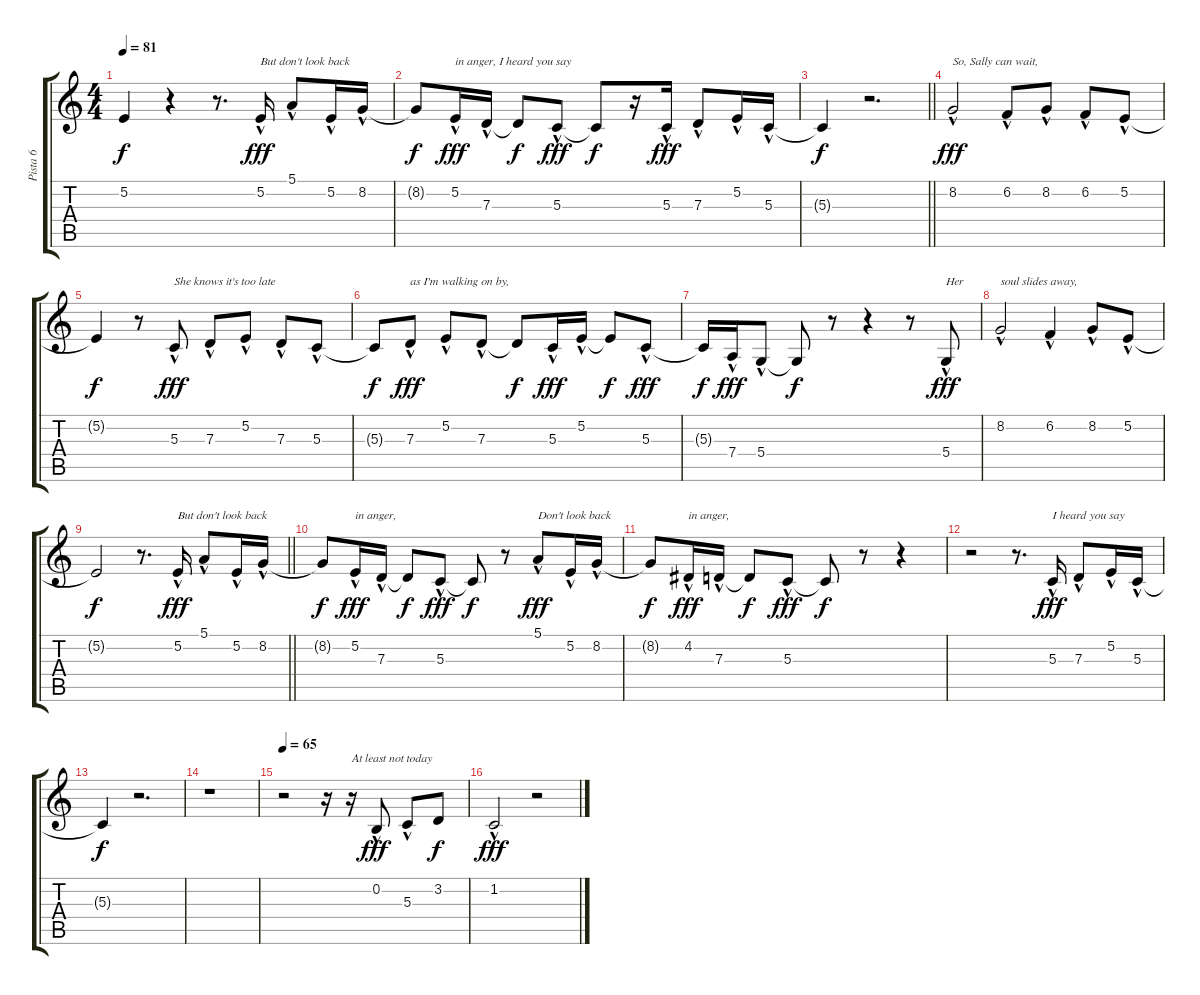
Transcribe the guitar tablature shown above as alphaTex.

\track ("Pista 6" "Pista 6") {instrument altosax}
\staff {score tabs}
\tuning (E4 B3 G3 D3 A2 E2) {hide}
\ts (4 4)
\tempo 81
\clef g2
\ks c
5.2{t}.4{dy f} r.4 r.8{d} 5.2{hac}.16{txt "But don't look back" dy fff} 5.1{hac}.8 5.2{hac}.16 8.2{hac}.16 |
8.2{t}.8{dy f} 5.2{hac}.16{txt "in anger, I heard you say" dy fff} 7.3{hac}.16 7.3{t}.8{dy f} 5.3{hac}.8{dy fff} 5.3{t}.8{dy f} r.16 5.3{hac}.16{dy fff} 7.3{hac}.8 5.2{hac}.16 5.3{hac}.16 |
\barLineRight lightlight
5.3{t}.4{dy f} r.2{d} |
8.2{hac}.2{txt "So, Sally can wait," dy fff} 6.2{hac}.8 8.2{hac}.8 6.2{hac}.8 5.2{hac}.8 |
5.2{t}.4{dy f} r.8 5.3{hac}.8{txt "She knows it's too late" dy fff} 7.3{hac}.8 5.2{hac}.8 7.3{hac}.8 5.3{hac}.8 |
5.3{t}.8{dy f} 7.3{hac}.8{txt "as I'm walking on by," dy fff} 5.2{hac}.8 7.3{hac}.8 7.3{t}.8{dy f} 5.3{hac}.16{dy fff} 5.2{hac}.16 5.2{t}.8{dy f} 5.3{hac}.8{dy fff} |
5.3{t}.16{dy f} 7.4{hac}.16{dy fff} 5.4{hac}.8 5.4{t}.8{dy f} r.8 r.4 r.8 5.4{hac}.8{txt "Her" dy fff} |
8.2{hac}.2{txt "soul slides away,"} 6.2{hac}.4 8.2{hac}.8 5.2{hac}.8 |
\barLineRight lightlight
5.2{t}.2{dy f} r.8{d} 5.2{hac}.16{txt "But don't look back" dy fff} 5.1{hac}.8 5.2{hac}.16 8.2{hac}.16 |
8.2{t}.8{dy f} 5.2{hac}.16{txt "in anger," dy fff} 7.3{hac}.16 7.3{t}.8{dy f} 5.3{hac}.8{dy fff} 5.3{t}.8{dy f} r.8 5.1{hac}.8{txt "Don't look back" dy fff} 5.2{hac}.16 8.2{hac}.16 |
8.2{t}.8{dy f} 4.2{hac}.16{txt "in anger," dy fff} 7.3{hac}.16 7.3{t}.8{dy f} 5.3{hac}.8{dy fff} 5.3{t}.8{dy f} r.8 r.4 |
r.2 r.8{d} 5.3{hac}.16{txt "I heard you say" dy fff} 7.3{hac}.8 5.2{hac}.16 5.3{hac}.16 |
5.3{t}.4{dy f} r.2{d} |
r.1 |
\tempo 65
r.2 r.16 r.16{txt "At least not today"} 0.2{hac}.8{dy fff} 5.3{hac}.8 3.2.8{dy f} |
1.2{hac}.2{dy fff} r.2
